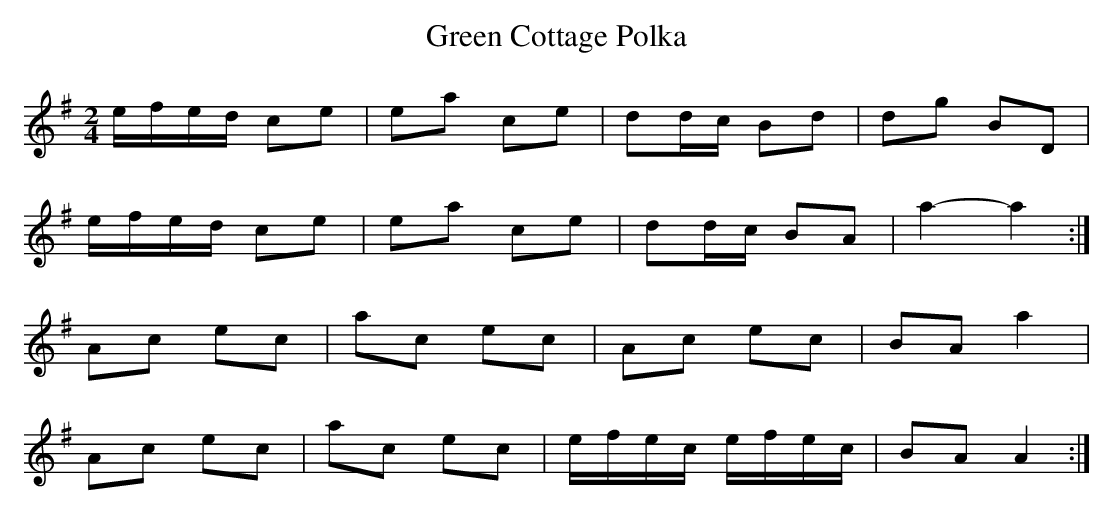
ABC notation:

X:1
T:Green Cottage Polka
M:2/4
L:1/8
K:Ador
e/f/e/d/ ce | ea ce | dd/c/    Bd       | dg  BD  |
e/f/e/d/ ce | ea ce | dd/c/    BA       | a2- a2 :|
Ac       ec | ac ec | Ac       ec       | BA  a2  |
Ac       ec | ac ec | e/f/e/c/ e/f/e/c/ | BA  A2 :|
